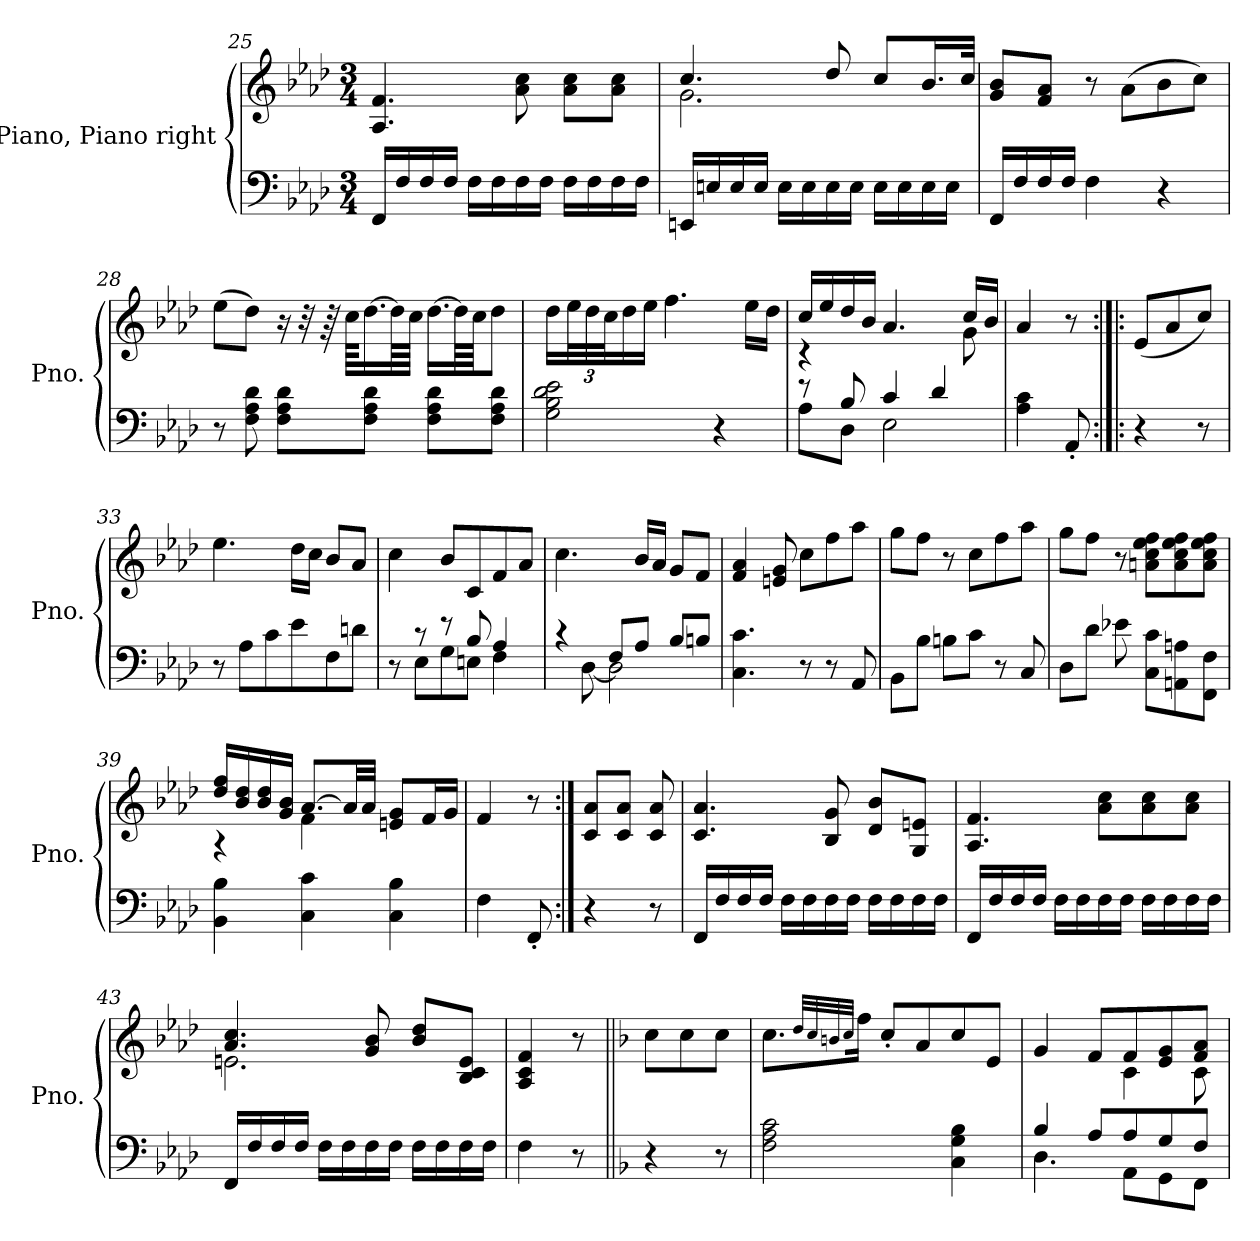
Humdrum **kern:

**kern	**kern
*part1	*part1
*staff2	*staff1
*I"Piano, Piano right	*
*I'Pno.	*
*clefF4	*clefG2
*k[b-e-a-d-]	*k[b-e-a-d-]
*M3/4	*M3/4
=25	=25
16FF/LL	4.A-/ 4.f/
16F/	.
16F/	.
16F/JJ	.
16F\LL	.
16F\	.
16F\	8a-\ 8cc\
16F\JJ	.
16F\LL	8a-\ 8cc\L
16F\	.
16F\	8a-\ 8cc\J
16F\JJ	.
=26	=26
*	*^
16EEn/LL	4.cc/	2.g\
16En/	.	.
16E/	.	.
16E/JJ	.	.
16E\LL	.	.
16E\	.	.
16E\	8dd-/	.
16E\JJ	.	.
16E\LL	8cc/L	.
16E\	.	.
16E\	16.b-/L	.
16E\JJ	.	.
.	32cc/JJk	.
*	*v	*v
!!LO:PB:g=z
=27	=27
16FF/LL	8g/ 8b-/L
16F/	.
16F/	8f/ 8a-/J
16F/JJ	.
4F\	8r
.	(8a-\L
4r	8b-\
.	8cc\J)
=28	=28
8r	(8ee-\L
8F\ 8A-\ 8d-\	8dd-\J)
8F\ 8A-\ 8d-\L	16r
.	32r
.	64r
.	64cc\KKLL
8F\ 8A-\ 8d-\J	[16.dd-\
.	64dd-\LL]
.	64cc\JJJJ
8F\ 8A-\ 8d-\L	[16.dd-\LL
.	64dd-\LL]
.	64cc\JJJ
8F\ 8A-\ 8d-\J	8dd-\J
=29	=29
2G\ 2B-\ 2d-\ 2e-\	16dd-\LL
*	*Xbrackettup
.	48ee-\L
.	48dd-\
.	48cc\J
.	16dd-\
.	16ee-\JJ
.	4.ff\
4r	.
.	16ee-\LL
.	16dd-\JJ
=30	=30
*^	*^
8r	8A-\L	16cc/LL	4r
.	.	16ee-/	.
8B-/	8D-\J	16dd-/	.
.	.	16b-/JJ	.
4c/	2E-\	4.a-/	4.ryy
4d-/	.	.	.
.	.	16cc/LL	8g\
.	.	16b-/JJ	.
*v	*v	*	*
*	*v	*v
!!LO:LB:g=z
=31	=31
4A-\ 4c\	4a-/
8AA-'/	8r
=32:|!|:	=32:|!|:
4r	(8e-/L
.	8a-/
8r	8cc/J)
=33	=33
8r	4.ee-\
8A-\L	.
8c\	.
8e-\	16dd-\LL
.	16cc\JJ
8F\	8b-/L
8dn\J	8a-/J
=34	=34
*^	*
8r	8ryy	4cc\
8r	8E-\L	.
8r	8G\	8b-/L
8B-/	8En\J	8c/
4A-/	4F\	8f/
.	.	8a-/J
=35	=35	=35
4r	8ryy	4.cc\
.	[8D-\	.
8F/L	2D-\]	.
8A-/J	.	16b-/LL
.	.	16a-/JJ
8B-/L	.	8g/L
8Bn/J	.	8f/J
*v	*v	*
=36	=36
4.C\ 4.c\	4f/ 4a-/
.	8en/ 8g/
8r	8cc\L
8r	8ff\
8AA-/	8aa-\J
!!LO:LB:g=z
=37	=37
8BB-\L	8gg\L
8B-\J	8ff\J
8Bn\L	8r
8c\J	8cc\L
8r	8ff\
8C/	8aa-\J
=38	=38
8D-\L	8gg\L
8d-\J	8ff\J
8e-X\	8r
8C\ 8c\L	8an\ 8cc\ 8ee-\ 8ff\L
8AAn\ 8An\	8a\ 8cc\ 8ee-\ 8ff\
8FF\ 8F\J	8a\ 8cc\ 8ee-\ 8ff\J
=39	=39
*	*^
4BB-\ 4B-\	16dd-/ 16ff/LL	4r
.	16b-/ 16dd-/	.
.	16b-/ 16dd-/	.
.	16g/ 16b-/JJ	.
4C\ 4c\	[8.a-/L	4f\
.	32a-/LL]	.
.	32a-/JJJ	.
4C\ 4B-\	8en/ 8g/L	4ryy
.	16f/L	.
.	16g/JJ	.
*	*v	*v
=40	=40
4F\	4f/
8FF'/	8r
=40:|!	=40:|!
4r	8c/ 8a-/L
.	8c/ 8a-/J
8r	8c/ 8a-/
!!LO:LB:g=z
=41	=41
16FF/LL	4.c/ 4.a-/
16F/	.
16F/	.
16F/JJ	.
16F\LL	.
16F\	.
16F\	8B-/ 8g/
16F\JJ	.
16F\LL	8d-/ 8b-/L
16F\	.
16F\	8G/ 8en/J
16F\JJ	.
=42	=42
16FF/LL	4.A-/ 4.f/
16F/	.
16F/	.
16F/JJ	.
16F\LL	.
16F\	.
16F\	8a-\ 8cc\L
16F\JJ	.
16F\LL	8a-\ 8cc\
16F\	.
16F\	8a-\ 8cc\J
16F\JJ	.
=43	=43
*	*^
16FF/LL	4.a-/ 4.cc/	2.en\
16F/	.	.
16F/	.	.
16F/JJ	.	.
16F\LL	.	.
16F\	.	.
16F\	8g/ 8b-/	.
16F\JJ	.	.
16F\LL	8b-/ 8dd-/L	.
16F\	.	.
16F\	8B-/ 8c/ 8e/J	.
16F\JJ	.	.
*	*v	*v
=44	=44
4F\	4A-/ 4c/ 4f/
8r	8r
=45||	=45||
*k[b-]	*k[b-]
4r	8cc\L
.	8cc\
8r	8cc\J
!!LO:LB:g=z
=46	=46
2F\ 2A\ 2c\	8.cc\L
.	32qdd/LLL
.	32qcc/
.	32qbn/
.	32qcc/JJJ
.	16ff\Jk
.	8cc'/L
.	8a/
4C\ 4G\ 4B-\	8cc/
.	8e/J
=47	=47
*^	*^
4B-/	4.D\	4g/	4.ryy
8A/L	.	8f/L	.
8A/	8AA\L	8f/	4c\
8G/	8GG\	8e/ 8g/	.
8F/J	8FF\J	8f/ 8a/J	8c\
*v	*v	*	*
*	*v	*v
=	=
*-	*-
